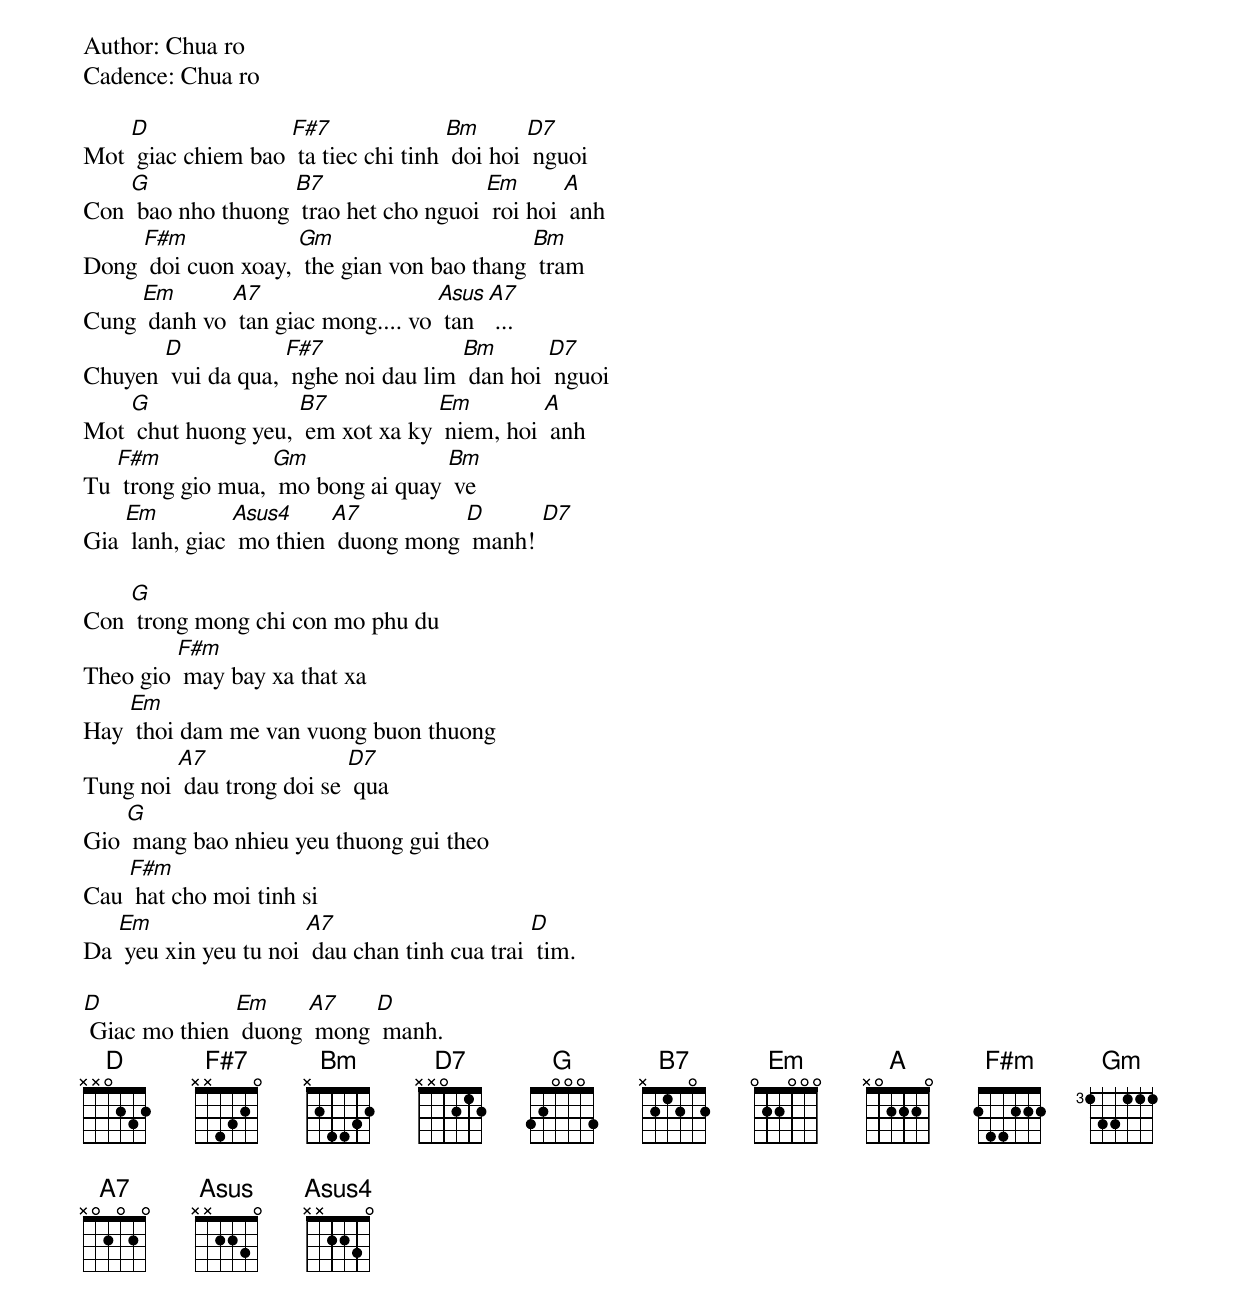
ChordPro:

Author: Chua ro
Cadence: Chua ro

Mot [D] giac chiem bao [F#7] ta tiec chi tinh [Bm] doi hoi [D7] nguoi
Con [G] bao nho thuong [B7] trao het cho nguoi [Em] roi hoi [A] anh
Dong [F#m] doi cuon xoay, [Gm] the gian von bao thang [Bm] tram
Cung [Em] danh vo [A7] tan giac mong.... vo [Asus] tan [A7] ...
Chuyen [D] vui da qua, [F#7] nghe noi dau lim [Bm] dan hoi [D7] nguoi
Mot [G] chut huong yeu, [B7] em xot xa ky [Em] niem, hoi [A] anh
Tu [F#m] trong gio mua, [Gm] mo bong ai quay [Bm] ve
Gia [Em] lanh, giac [Asus4] mo thien [A7] duong mong [D] manh! [D7]

Con [G] trong mong chi con mo phu du
Theo gio [F#m] may bay xa that xa
Hay [Em] thoi dam me van vuong buon thuong
Tung noi [A7] dau trong doi se [D7] qua
Gio [G] mang bao nhieu yeu thuong gui theo
Cau [F#m] hat cho moi tinh si
Da [Em] yeu xin yeu tu noi [A7] dau chan tinh cua trai [D] tim.

[D] Giac mo thien [Em] duong [A7] mong [D] manh.
